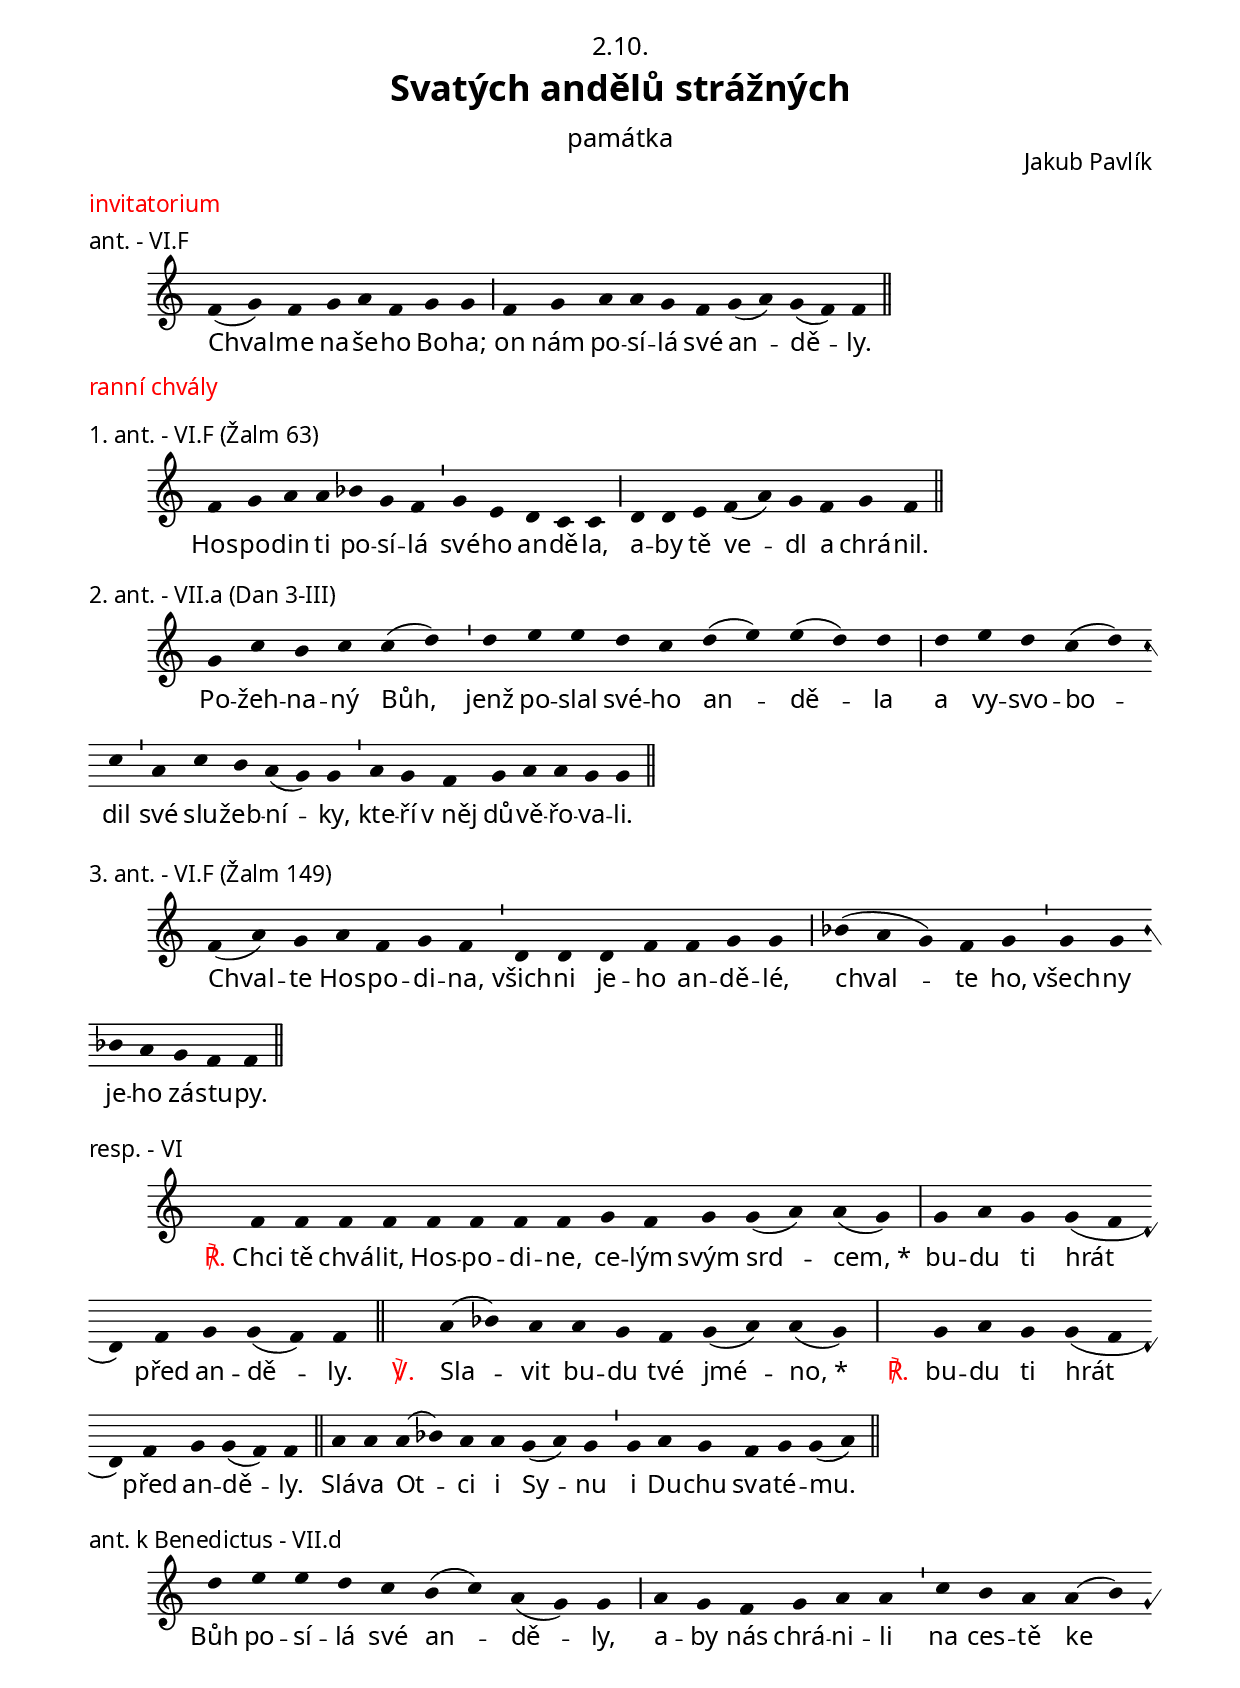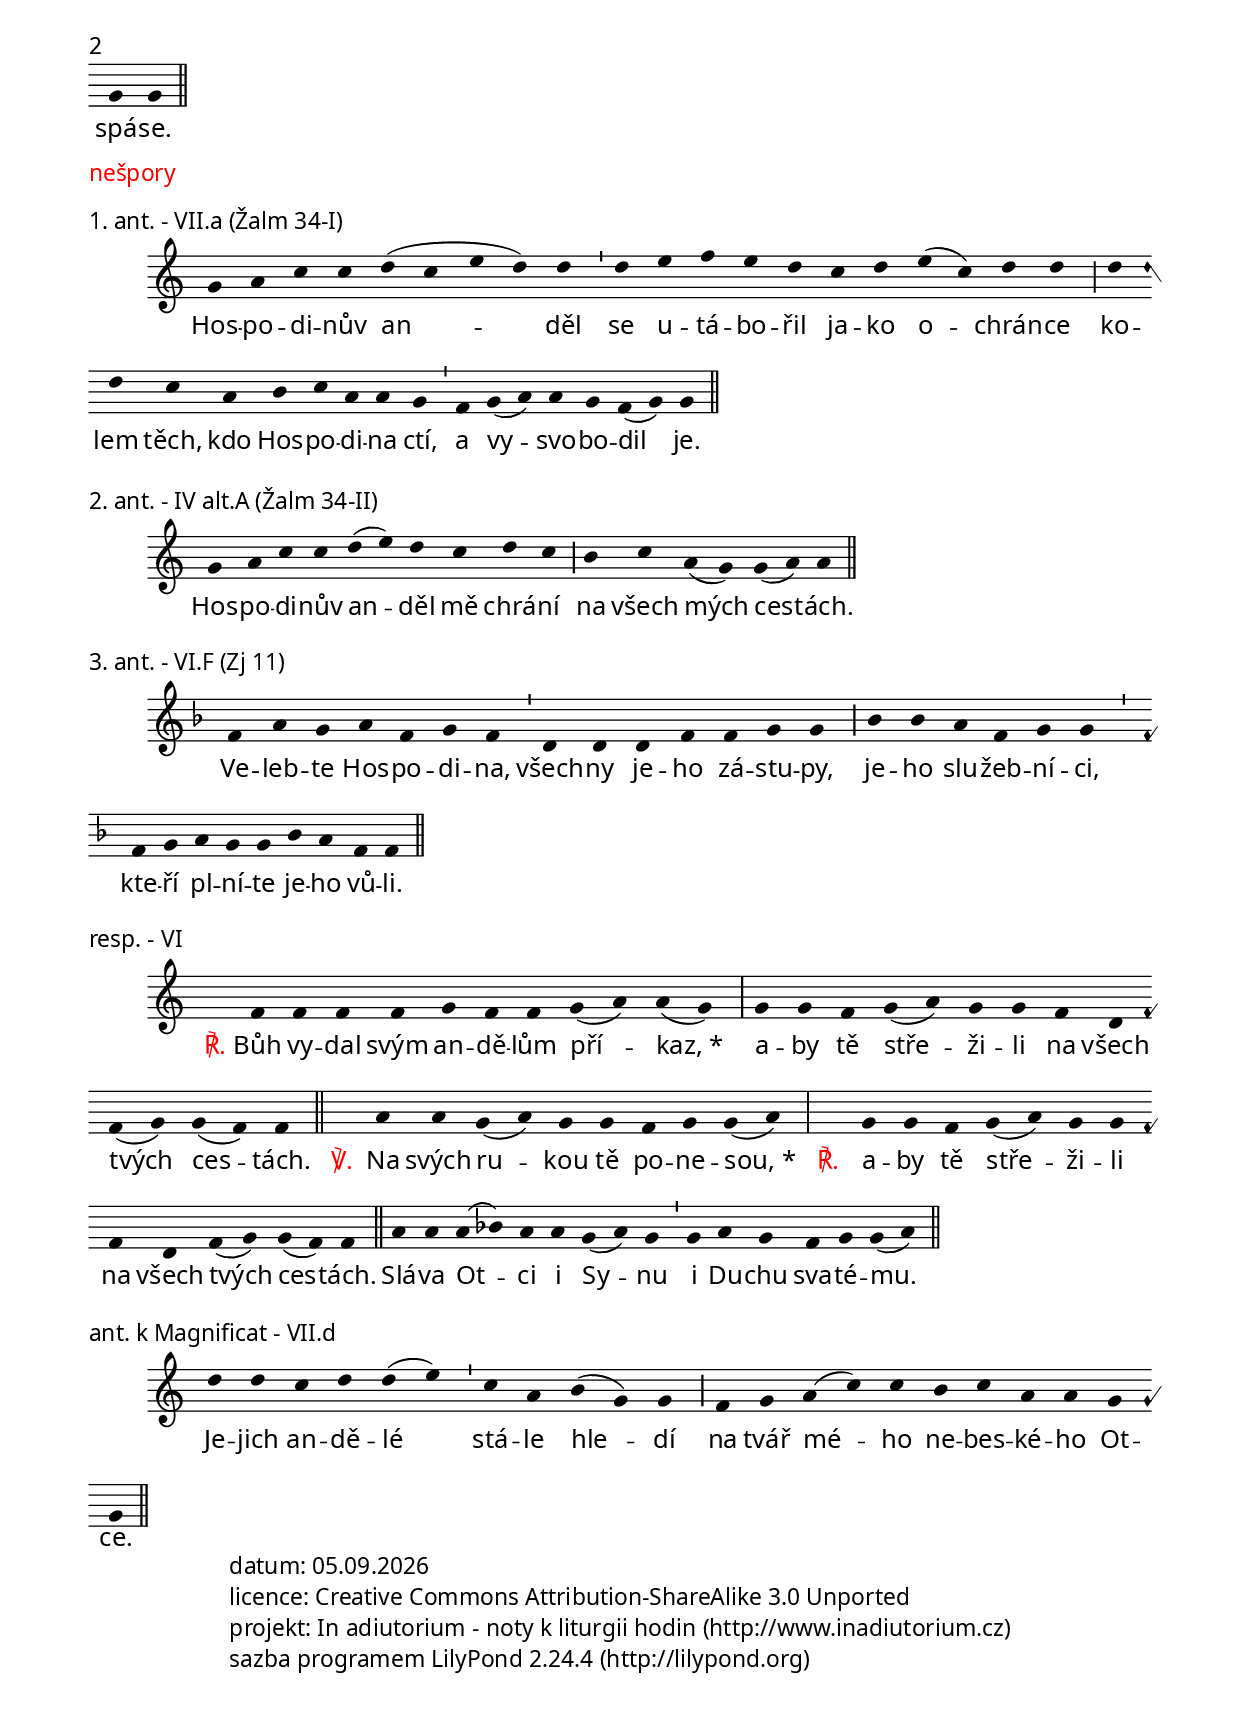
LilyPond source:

\version "2.15.40"

\include "../spolecne.ly"
\include "../dilyresponsorii.ly"

\header {
  title = \markup\titleSvatek
            "Svatých andělů strážných"
            památka
            2.10.
  composer = "Jakub Pavlík"
}

\markup {\nadpisHodinka {"invitatorium"}}

\score {
  \relative c' {
    \choralniRezim
    f4( g) f g a f g g \barMaior
    f g a a g
    f g( a) g( f) f \barFinalis
  }
  \addlyrics {
    Chval -- me na -- še -- ho Bo -- ha;
    on nám po -- sí -- lá
    své an -- dě -- ly.
  }
  \header {
    quid = "ant."
    modus = "VI"
    differentia = "F"
    psalmus = ""
    fial = "sanktoral/0125obracenipavla.ly#invit?zacatek"
    id = "invit"
    piece = \markup {\sestavTitulekBezZalmu}
  }
}

\markup {\nadpisHodinka {"ranní chvály"}}

\score {
  \relative c' {
    \choralniRezim
    f4 g a a bes g f \barMin g e d c c \barMaior
    d d e f( a) g f g f \barFinalis
  }
  \addlyrics {
    Hos -- po -- din ti po -- sí -- lá své -- ho an -- dě -- la,
    a -- by tě ve -- dl a chrá -- nil.
  }
  \header {
    quid = "1. ant."
    modus = "VI"
    differentia = "F"
    psalmus = "Žalm 63"
    id = "rch-a1"
    piece = \markup {\sestavTitulek}
  }
}

\score {
  \relative c'' {
    \choralniRezim
    g4 c b c c( d) \barMin
    d e e d c d( e) e( d) d \barMaior
    d e d c( d) c \barMin a c b a( g) g \barMin
    a g f g a a g g \barFinalis
  }
  \addlyrics {
    Po -- žeh -- na -- ný Bůh,
    jenž po -- slal své -- ho an -- dě -- la
    a vy -- svo -- bo -- dil své slu -- žeb -- ní -- ky,
    kte -- ří v_něj dů -- vě -- řo -- va -- li.
  }
  \header {
    quid = "2. ant."
    modus = "VII"
    differentia = "a"
    psalmus = "Dan 3-III"
    id = "rch-a2"
    piece = \markup {\sestavTitulek}
  }
}

\score {
  \relative c' {
    \choralniRezim
    f4( a) g a f g f \barMin
    d d d f f g g \barMaior
    bes( a g) f g \barMin
    g g bes a g f f \barFinalis
  }
  \addlyrics {
    Chval -- te Hos -- po -- di -- na,
    všich -- ni je -- ho an -- dě -- lé,
    chval -- te ho,
    všech -- ny je -- ho zá -- stu -- py.
  }
  \header {
    quid = "3. ant."
    modus = "VI"
    differentia = "F"
    psalmus = "Žalm 149"
    id = "rch-a3"
    piece = \markup {\sestavTitulek}
  }
}

\score {
  \relative c' {
    \choralniRezim

    % R
    \neviditelna f
    f4 f f f f f f f g f g g( a) a( g) \barMax
    g a g g( f d) f g g( f) f \barFinalis
    % V
    \neviditelna a
    a4( bes) a a g f g( a) a( g) \barMax
    % R
    \neviditelna a
    g a g g( f d) f g g( f) f \barFinalis
    % Slava
    \respVIdoxologie \barFinalis
  }
  \addlyrics {
    \Response Chci tě chvá -- lit, Hos -- po -- di -- ne,
    ce -- lým svým srd -- cem,_*
    bu -- du ti hrát před an -- dě -- ly.
    \Verse Sla -- vit bu -- du tvé jmé -- no,_*
    \Response bu -- du ti hrát před an -- dě -- ly.
    \textRespDoxologie
  }
  \header {
    quid = "resp."
    modus = "VI"
    id = "rch-r"
    piece = \markup {\sestavTitulekResp}
  }
}

\score {
  \relative c'' {
    \choralniRezim
    d4 e e d
    c b( c) a( g) g \barMaior
    a g f g a a \barMin
    c b a a( b) g g \barFinalis
  }
  \addlyrics {
    Bůh po -- sí -- lá
    své an -- dě -- ly,
    a -- by nás chrá -- ni -- li
    na ces -- tě ke spá -- se.
  }
  \header {
    quid = "ant. k Benedictus"
    modus = "VII"
    differentia = "d"
    psalmus = ""
    id = "rch-aben"
    piece = \markup {\sestavTitulekBezZalmu}
  }
}

\markup {\nadpisHodinka {"nešpory"}}

\score {
  \relative c'' {
    \choralniRezim
    g4 a c c d( c e d) d \barMin
    d e f e d c d e( c) d d \barMaior
    d d c a b c a a g \barMin
    f g( a) a g f( g) g \barFinalis
  }
  \addlyrics {
    Hos -- po -- di -- nův an -- děl
    se u -- tá -- bo -- řil ja -- ko o -- chrán -- ce
    ko -- lem těch, kdo Hos -- po -- di -- na ctí,
    a vy -- svo -- bo -- dil je.
  }
  \header {
    quid = "1. ant."
    modus = "VII"
    differentia = "a"
    psalmus = "Žalm 34-I"
    id = "ne-a1"
    piece = \markup {\sestavTitulek}
  }
}

\score {
  \relative c'' {
    \choralniRezim
    g4 a c c d( e) d c d c \barMaior
    b c a( g) g( a) a \barFinalis
  }
  \addlyrics {
    Hos -- po -- di -- nův an -- děl mě chrá -- ní
    na všech mých ces -- tách.
  }
  \header {
    quid = "2. ant."
    modus = "IV alt"
    differentia = "A"
    psalmus = "Žalm 34-II"
    id = "ne-a2"
    piece = \markup {\sestavTitulek}
  }
}

\score {
  \relative c' {
    \choralniRezim
    \key f \major
    f4 a g a f g f \barMin
    d d d f f g g \barMaior
    bes bes a f g g \barMin
    f g a g g bes a f f \barFinalis
  }
  \addlyrics {
    Ve -- leb -- te Hos -- po -- di -- na,
    všech -- ny je -- ho zá -- stu -- py,
    je -- ho slu -- žeb -- ní -- ci,
    kte -- ří pl -- ní -- te je -- ho vů -- li.
  }
  \header {
    quid = "3. ant."
    modus = "VI"
    differentia = "F"
    psalmus = "Zj 11"
    id = "ne-a3"
    fial = "sanktoral/1002andelestrazni.ly#rch-a3?jiny_text"
    piece = \markup {\sestavTitulek}
  }
}

\score {
  \relative c' {
    \choralniRezim

    % R
    \neviditelna f
    f4 f f f g f f g( a) a( g) \barMax
    g g f g( a) g g f d f( g) g( f) f \barFinalis
    % V
    \neviditelna a
    a4 a g( a) g g f g g( a) \barMax
    % R
    \neviditelna a
    g g f g( a) g g f d f( g) g( f) f \barFinalis
    % Slava
    \respVIdoxologie \barFinalis
  }
  \addlyrics {
    \Response Bůh vy -- dal svým an -- dě -- lům pří -- kaz,_*
    a -- by tě stře -- ži -- li na všech tvých ces -- tách.
    \Verse Na svých ru -- kou tě po -- ne -- sou,_*
    \Response a -- by tě stře -- ži -- li na všech tvých ces -- tách.
    \textRespDoxologie
  }
  \header {
    quid = "resp."
    modus = "VI"
    id = "ne-r"
    piece = \markup {\sestavTitulekResp}
  }
}

\score {
  \relative c'' {
    \choralniRezim
    d4 d c d d( e) \barMin
    c a b( g) g \barMaior
    f g a( c) c b c a a g g \barFinalis
  }
  \addlyrics {
    Je -- jich an -- dě -- lé
    stá -- le hle -- dí
    na tvář mé -- ho ne -- bes -- ké -- ho Ot -- ce.
  }
  \header {
    quid = "ant. k Magnificat"
    modus = "VII"
    differentia = "d"
    psalmus = ""
    id = "ne-amag"
    piece = \markup {\sestavTitulekBezZalmu}
  }
}